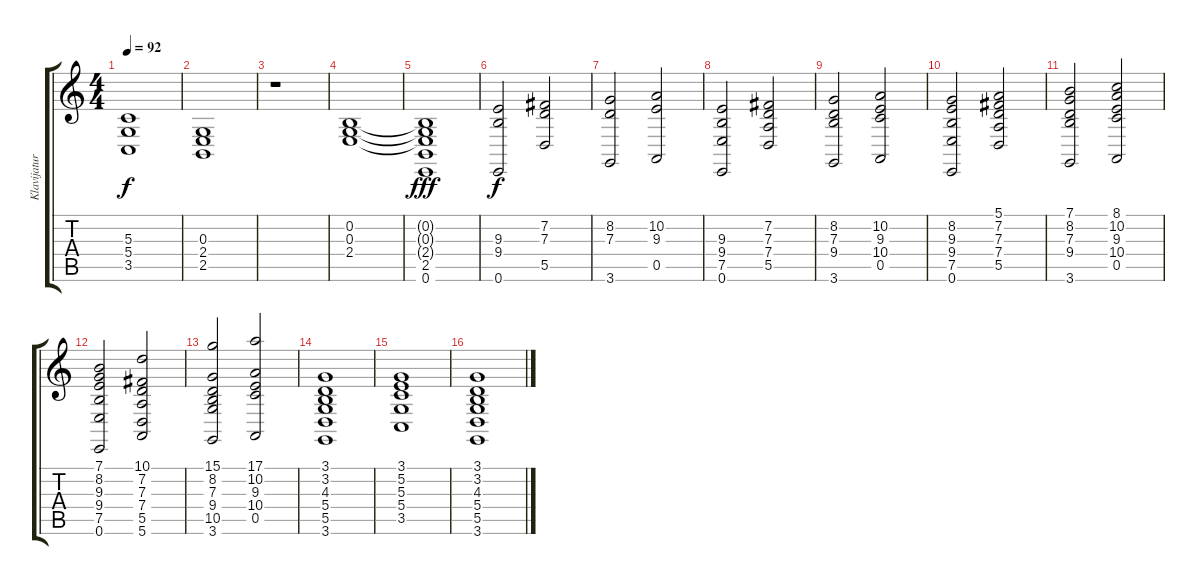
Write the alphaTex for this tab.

\track ("Klavijature" "Klavijatur") {instrument stringensemble1}
\staff {score tabs}
\tuning (E4 B3 G3 D3 A2 E2) {hide}
\ts (4 4)
\tempo 92
\clef g2
\ks c
(5.3 5.4 3.5).1{dy f} |
(0.3 2.4 2.5).1 |
r.1 |
(0.2 0.3 2.4).1 |
(0.2{t} 0.3{t} 2.4{t} 2.5 0.6).1{dy fff} |
(9.3 9.4 0.6).2{dy f} (7.2 7.3 5.5).2 |
(8.2 7.3 3.6).2 (10.2 9.3 0.5).2 |
(9.3 9.4 7.5 0.6).2 (7.2 7.3 7.4 5.5).2 |
(8.2 7.3 9.4 3.6).2 (10.2 9.3 10.4 0.5).2 |
(8.2 9.3 9.4 7.5 0.6).2 (5.1 7.2 7.3 7.4 5.5).2 |
(7.1 8.2 7.3 9.4 3.6).2 (8.1 10.2 9.3 10.4 0.5).2 |
(7.1 8.2 9.3 9.4 7.5 0.6).2 (10.1 7.2 7.3 7.4 5.5 5.6).2 |
(15.1 8.2 7.3 9.4 10.5 3.6).2 (17.1 10.2 9.3 10.4 0.5).2 |
(3.1 3.2 4.3 5.4 5.5 3.6).1 |
(3.1 5.2 5.3 5.4 3.5).1 |
(3.1 3.2 4.3 5.4 5.5 3.6).1
